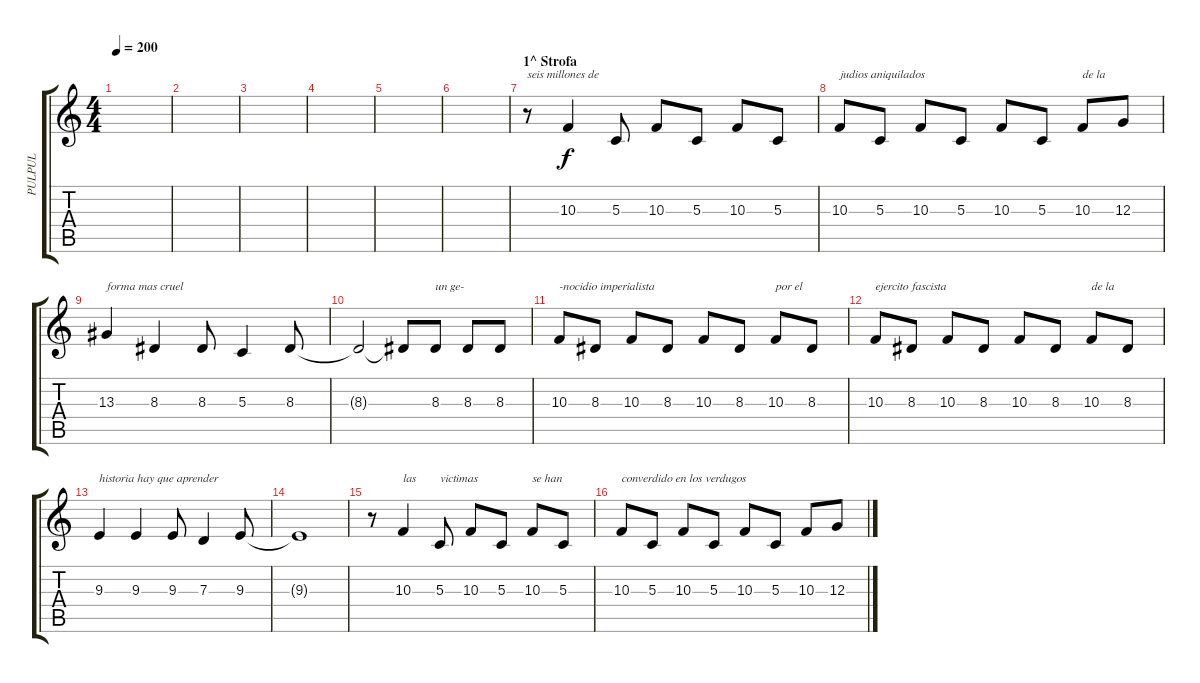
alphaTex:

\track ("PULPUL" "PULPUL") {instrument cello}
\staff {score tabs}
\tuning (E4 B3 G3 D3 A2 E2) {hide}
\ts (4 4)
\tempo 200
\clef g2
\ks c
|
|
|
|
|
|
\section ("" "1^ Strofa")
r.8{txt "seis millones de "} 10.3.4 5.3.8 10.3.8 5.3.8 10.3.8 5.3.8 |
10.3.8{txt "judios aniquilados"} 5.3.8 10.3.8 5.3.8 10.3.8 5.3.8 10.3.8{txt "de la"} 12.3.8 |
13.3.4{txt "forma mas cruel"} 8.3.4 8.3.8 5.3.4 8.3.8 |
8.3{t}.2 8.3{t}.8 8.3.8{txt "un ge-"} 8.3.8 8.3.8 |
10.3.8{txt "-nocidio imperialista"} 8.3.8 10.3.8 8.3.8 10.3.8 8.3.8 10.3.8{txt "por el"} 8.3.8 |
10.3.8{txt "ejercito fascista"} 8.3.8 10.3.8 8.3.8 10.3.8 8.3.8 10.3.8{txt "de la"} 8.3.8 |
9.3.4{txt "historia hay que aprender"} 9.3.4 9.3.8 7.3.4 9.3.8 |
9.3{t}.1 |
r.8 10.3.4{txt "las"} 5.3.8{txt "victimas"} 10.3.8 5.3.8 10.3.8{txt "se han"} 5.3.8 |
10.3.8{txt "converdido en los verdugos"} 5.3.8 10.3.8 5.3.8 10.3.8 5.3.8 10.3.8 12.3.8
